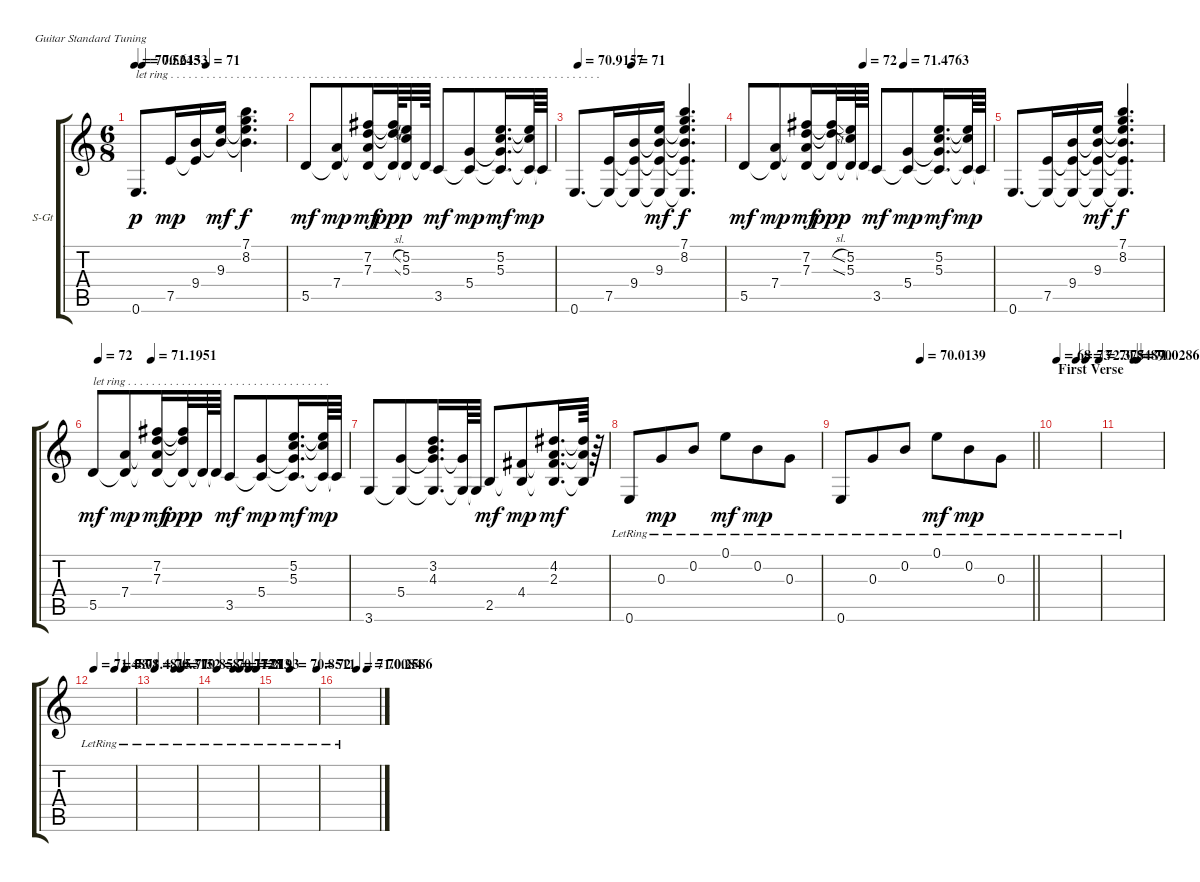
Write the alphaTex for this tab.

\bracketExtendMode groupsimilarinstruments
\firstSystemTrackNameOrientation horizontal
\otherSystemsTrackNameOrientation horizontal
\track ("Electric clean 1 doubling" "S-Gt") {instrument acousticguitarsteel}
\staff {score tabs}
\tuning (E4 B3 G3 D3 A2 E2)
\ts (6 8)
\tempo
70.5245
\tempo (70.6133 0.05)
\tempo (71 0.475)
\accidentals auto
\clef g2
\ottava regular
\simile none
\ks c
0.6.8{d txt "let ring . . . . . . . . . . . . . . . . . . . . . . . . . . . . . . . . . . . . . . . . . . . . . . . . . . . . . . . . . . . . . . . . . . . . . . . . " dy p} 7.5.16{dy mp} (9.4 7.5{t}).16 (9.3 9.4{t}).16{dy mf} (7.1 8.2 9.4{t} 9.3{t}).4{d dy f} |
5.5.8{dy mf} (7.4 5.5{t}).8{dy mp} (7.2 7.3 5.5{t} 7.4{t}).16{dy mf} (7.3{sl t} 7.2{sl t} 5.5{t}).64{dy ppp} (5.2 5.3 5.5{t}).32 5.5{t}.64 3.5.8{dy mf} (5.4 3.5{t}).8{dy mp} (5.2 5.3 3.5{t} 5.4{t}).16{d dy mf} (5.2{t} 5.3{t} 3.5{t}).64{dy mp} 3.5{t}.64 |
\tempo (70.9157 0.03125)
\tempo (71 0.3875)
0.6.8{d} (7.5 0.6{t}).16 (9.4 7.5{t} 0.6{t}).16 (9.3 9.4{t} 7.5{t} 0.6{t}).16{dy mf} (7.1 8.2 9.3{t} 9.4{t} 7.5{t} 0.6{t}).4{d dy f} |
\tempo (72 0.48125)
\tempo (71.4763 0.64375)
\scale
0.467829 5.5.8{dy mf} (7.4 5.5{t}).8{dy mp} (7.2 7.3 5.5{t} 7.4{t}).16{dy mf} (7.3{sl t} 7.2{sl t} 5.5{t}).32{dy ppp} (5.2 5.3 5.5{t}).64 5.5{t}.64 3.5.8{dy mf} (5.4 3.5{t}).8{dy mp} (5.2 5.3 3.5{t} 5.4{t}).16{d dy mf} (5.2{t} 5.3{t} 3.5{t}).64{dy mp} 3.5{t}.64 |
\scale
0.200644 0.6.8{d} (7.5 0.6{t}).16 (9.4 7.5{t} 0.6{t}).16 (9.3 9.4{t} 7.5{t} 0.6{t}).16{dy mf} (7.1 8.2 9.3{t} 9.4{t} 7.5{t} 0.6{t}).4{d dy f} |
\tempo (72 0.025)
\tempo (71.1951 0.23125)
\scale
0.331696 5.5.8{txt "let ring . . . . . . . . . . . . . . . . . . . . . . . . . . . . . . . . . ." dy mf} (7.4 5.5{t}).8{dy mp} (7.2 7.3 5.5{t} 7.4{t}).16{dy mf} (7.3{t} 7.2{t} 5.5{t}).32{dy ppp} 5.5{t}.64 5.5{t}.64 3.5.8{dy mf} (5.4 3.5{t}).8{dy mp} (5.2 5.3 3.5{t} 5.4{t}).16{d dy mf} (5.2{t} 5.3{t} 3.5{t}).64{dy mp} 3.5{t}.64 |
\scale
0.562483 3.6.8 (5.4 3.6{t}).8 (3.2 4.3 3.6{t} 5.4{t}).16{d} (3.6{t} 5.4{t}).64 3.6{t}.64 2.5.8{dy mf} (4.4 2.5{t}).8{dy mp} (4.2 2.3 2.5{t} 4.4{t}).16{d dy mf} (4.2{t} 2.3{t} 2.5{t}).64 r.64 |
\scale
0.227515 0.6{lr}.8 0.3{lr}.8{dy mp} 0.2{lr}.8 0.1{lr}.8{dy mf} 0.2{lr}.8{dy mp} 0.3{lr}.8 |
\tempo (70.0139 0.41875)
\scale
0.209699
\barLineRight lightlight
0.6{lr}.8 0.3{lr}.8 0.2{lr}.8 0.1{lr}.8{dy mf} 0.2{lr}.8{dy mp} 0.3{lr}.8 |
\section ("" "First Verse")
\tempo 68
\tempo (73 0.45625)
\tempo (72.375 0.675)
\tempo (70.8489 0.99375)
|
\tempo (71.0286 0.35)
\tempo (70 0.4375)
|
\tempo (71.4808 0.025)
\tempo (73 0.525)
\tempo (71.4815 0.775)
|
\tempo (70.3152 0.00625)
\tempo (71 0.4875)
\tempo (70.858 0.64375)
|
\tempo (70.1728 0.03125)
\tempo (71.2193 0.4375)
\tempo (72 0.6)
\tempo (71 0.8125)
\tempo (73 0.99375)
|
\tempo (70.8511 0.33125)
\tempo (72 0.975)
|
\tempo (71.0084 0.45625)
\tempo (70.2586 0.7125)
